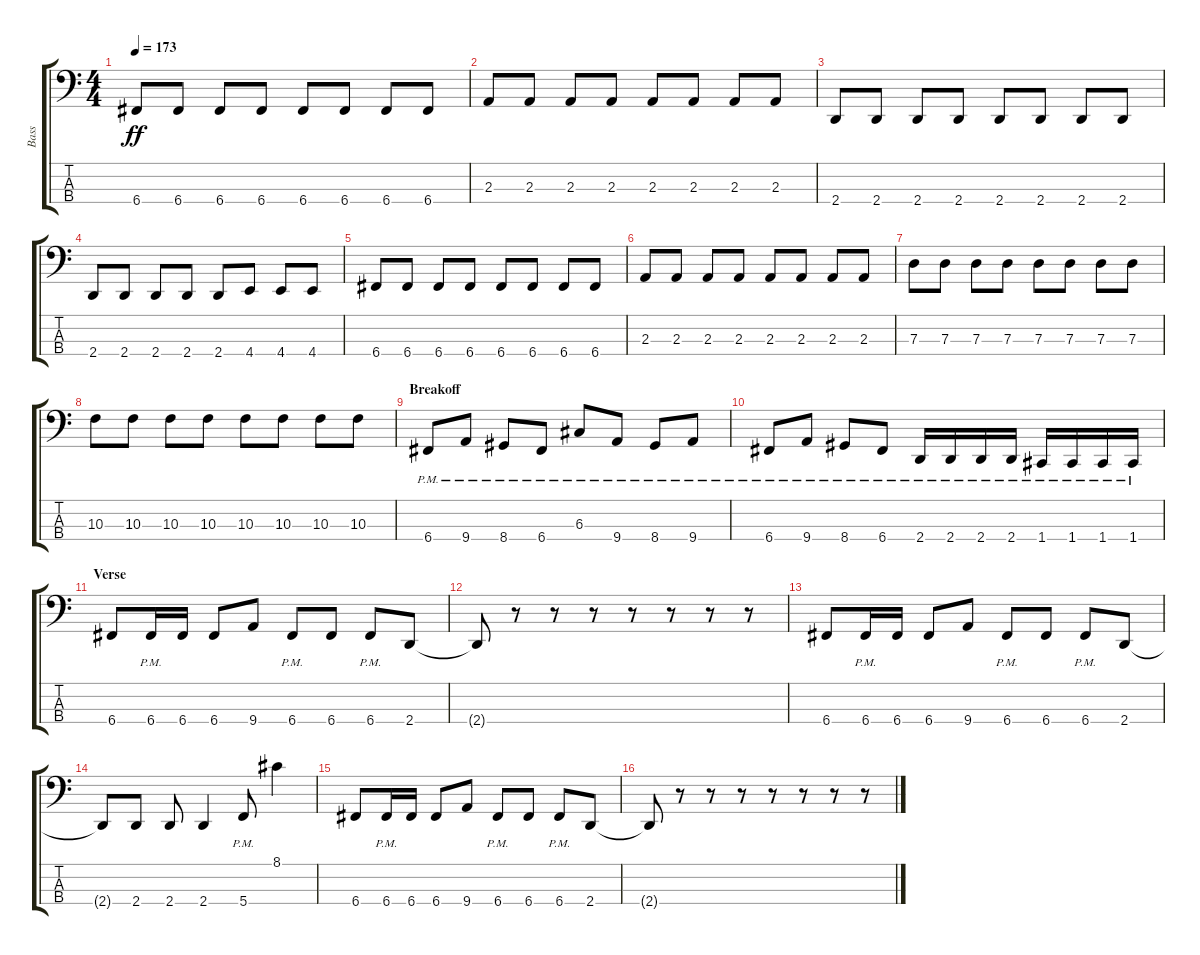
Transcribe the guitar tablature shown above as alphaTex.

\track ("Bass" "Bass") {instrument electricbassfinger}
\staff {score tabs}
\tuning (F2 C2 G1 C1) {hide}
\ts (4 4)
\tempo 173
\clef f4
\ks c
6.4.8{dy ff} 6.4.8 6.4.8 6.4.8 6.4.8 6.4.8 6.4.8 6.4.8 |
2.3.8 2.3.8 2.3.8 2.3.8 2.3.8 2.3.8 2.3.8 2.3.8 |
2.4.8 2.4.8 2.4.8 2.4.8 2.4.8 2.4.8 2.4.8 2.4.8 |
2.4.8 2.4.8 2.4.8 2.4.8 2.4.8 4.4.8 4.4.8 4.4.8 |
6.4.8 6.4.8 6.4.8 6.4.8 6.4.8 6.4.8 6.4.8 6.4.8 |
2.3.8 2.3.8 2.3.8 2.3.8 2.3.8 2.3.8 2.3.8 2.3.8 |
7.3.8 7.3.8 7.3.8 7.3.8 7.3.8 7.3.8 7.3.8 7.3.8 |
10.3.8 10.3.8 10.3.8 10.3.8 10.3.8 10.3.8 10.3.8 10.3.8 |
\section ("" "Breakoff")
6.4{pm}.8 9.4{pm}.8 8.4{pm}.8 6.4{pm}.8 6.3{pm}.8 9.4{pm}.8 8.4{pm}.8 9.4{pm}.8 |
6.4{pm}.8 9.4{pm}.8 8.4{pm}.8 6.4{pm}.8 2.4{pm}.16 2.4{pm}.16 2.4{pm}.16 2.4{pm}.16 1.4{pm}.16 1.4{pm}.16 1.4{pm}.16 1.4{pm}.16 |
\section ("" "Verse")
6.4.8 6.4{pm}.16 6.4.16 6.4.8 9.4.8 6.4{pm}.8 6.4.8 6.4{pm}.8 2.4.8 |
2.4{t}.8 r.8 r.8 r.8 r.8 r.8 r.8 r.8 |
6.4.8 6.4{pm}.16 6.4.16 6.4.8 9.4.8 6.4{pm}.8 6.4.8 6.4{pm}.8 2.4.8 |
2.4{t}.8 2.4.8 2.4.8 2.4.4 5.4{pm}.8 8.1.4 |
6.4.8 6.4{pm}.16 6.4.16 6.4.8 9.4.8 6.4{pm}.8 6.4.8 6.4{pm}.8 2.4.8 |
2.4{t}.8 r.8 r.8 r.8 r.8 r.8 r.8 r.8
